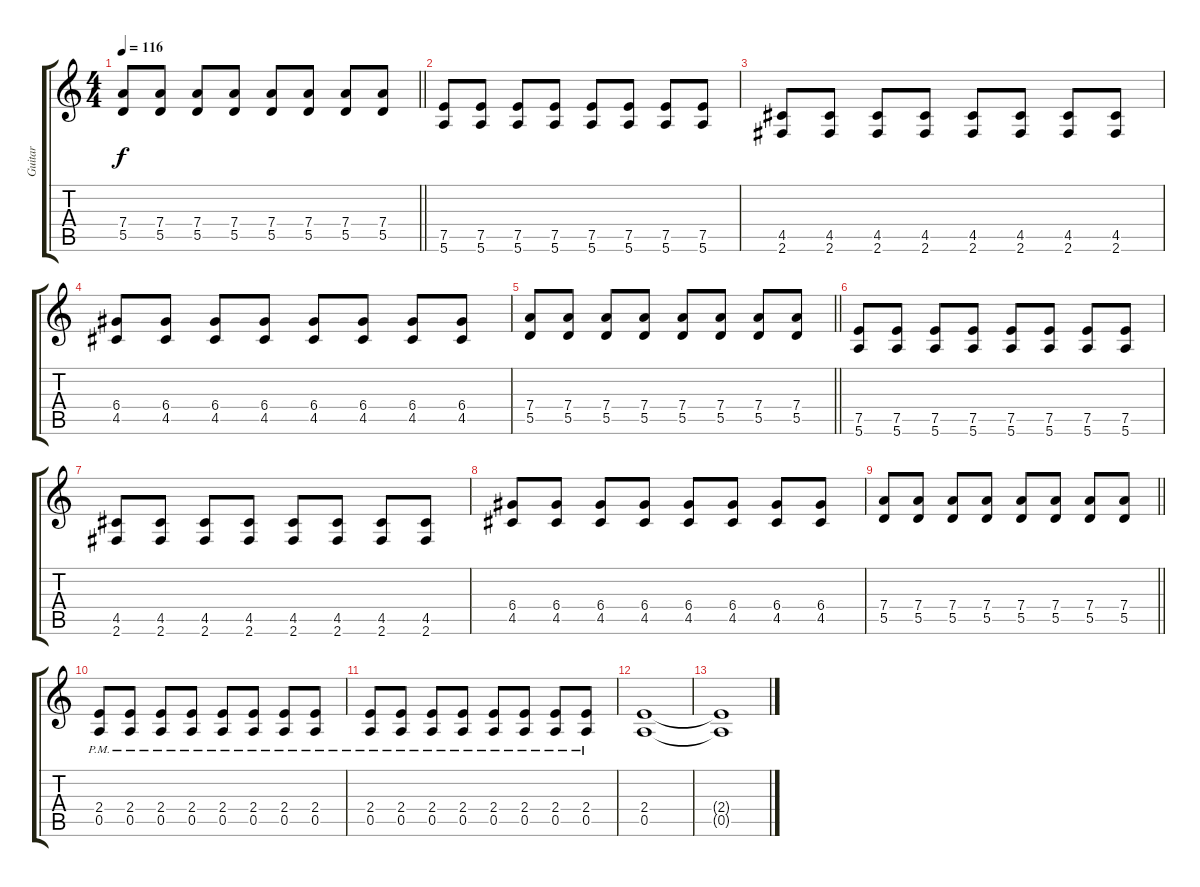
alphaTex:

\track ("Guitar" "Guitar") {instrument distortionguitar}
\staff {score tabs}
\tuning (E4 B3 G3 D3 A2 E2) {hide}
\ts (4 4)
\tempo 116
\clef g2
\barLineRight lightlight
\ks c
(7.4 5.5).8{dy f} (7.4 5.5).8 (7.4 5.5).8 (7.4 5.5).8 (7.4 5.5).8 (7.4 5.5).8 (7.4 5.5).8 (7.4 5.5).8 |
(7.5 5.6).8 (7.5 5.6).8 (7.5 5.6).8 (7.5 5.6).8 (7.5 5.6).8 (7.5 5.6).8 (7.5 5.6).8 (7.5 5.6).8 |
(4.5 2.6).8 (4.5 2.6).8 (4.5 2.6).8 (4.5 2.6).8 (4.5 2.6).8 (4.5 2.6).8 (4.5 2.6).8 (4.5 2.6).8 |
(6.4 4.5).8 (6.4 4.5).8 (6.4 4.5).8 (6.4 4.5).8 (6.4 4.5).8 (6.4 4.5).8 (6.4 4.5).8 (6.4 4.5).8 |
\barLineRight lightlight
(7.4 5.5).8 (7.4 5.5).8 (7.4 5.5).8 (7.4 5.5).8 (7.4 5.5).8 (7.4 5.5).8 (7.4 5.5).8 (7.4 5.5).8 |
(7.5 5.6).8 (7.5 5.6).8 (7.5 5.6).8 (7.5 5.6).8 (7.5 5.6).8 (7.5 5.6).8 (7.5 5.6).8 (7.5 5.6).8 |
(4.5 2.6).8 (4.5 2.6).8 (4.5 2.6).8 (4.5 2.6).8 (4.5 2.6).8 (4.5 2.6).8 (4.5 2.6).8 (4.5 2.6).8 |
(6.4 4.5).8 (6.4 4.5).8 (6.4 4.5).8 (6.4 4.5).8 (6.4 4.5).8 (6.4 4.5).8 (6.4 4.5).8 (6.4 4.5).8 |
\barLineRight lightlight
(7.4 5.5).8 (7.4 5.5).8 (7.4 5.5).8 (7.4 5.5).8 (7.4 5.5).8 (7.4 5.5).8 (7.4 5.5).8 (7.4 5.5).8 |
(2.4{pm} 0.5{pm}).8 (2.4{pm} 0.5{pm}).8 (2.4{pm} 0.5{pm}).8 (2.4{pm} 0.5{pm}).8 (2.4{pm} 0.5{pm}).8 (2.4{pm} 0.5{pm}).8 (2.4{pm} 0.5{pm}).8 (2.4{pm} 0.5{pm}).8 |
(2.4{pm} 0.5{pm}).8 (2.4{pm} 0.5{pm}).8 (2.4{pm} 0.5{pm}).8 (2.4{pm} 0.5{pm}).8 (2.4{pm} 0.5{pm}).8 (2.4{pm} 0.5{pm}).8 (2.4{pm} 0.5{pm}).8 (2.4{pm} 0.5{pm}).8 |
(2.4 0.5).1 |
(2.4{t} 0.5{t}).1{volume 0}
